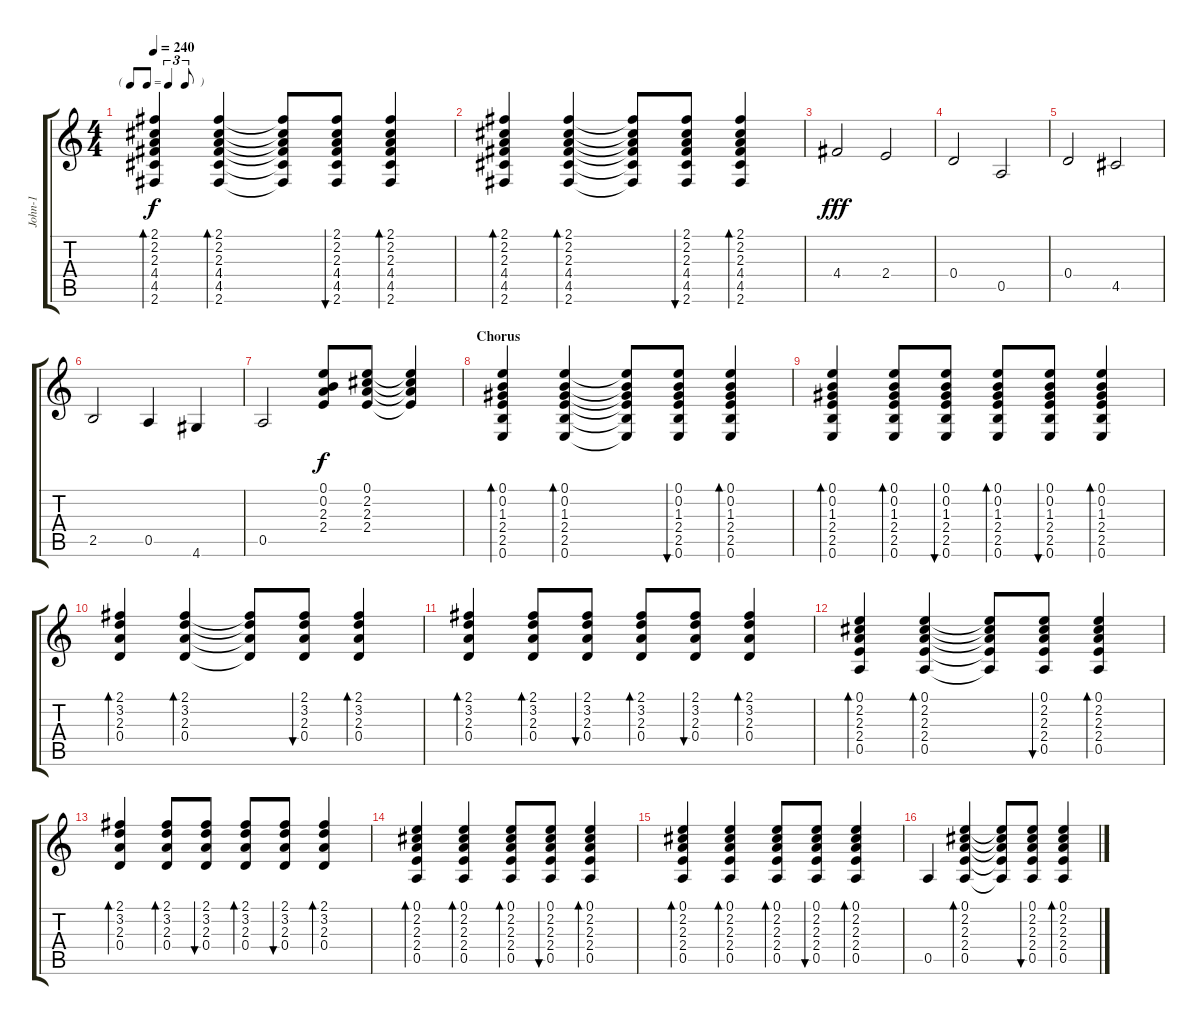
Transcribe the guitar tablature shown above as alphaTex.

\track ("John-1" "John-1") {instrument acousticguitarsteel}
\staff {score tabs}
\tuning (E4 B3 G3 D3 A2 E2) {hide}
\ts (4 4)
\tf triplet8th
\tempo 240
\clef g2
\ks c
(2.1 2.2 2.3 4.4 4.5 2.6).4{bd 60 dy f} (2.1 2.2 2.3 4.4 4.5 2.6).4{bd 60} (2.1{t} 2.2{t} 2.3{t} 4.4{t} 4.5{t} 2.6{t}).8 (2.1 2.2 2.3 4.4 4.5 2.6).8{bu 60} (2.1 2.2 2.3 4.4 4.5 2.6).4{bd 60} |
(2.1 2.2 2.3 4.4 4.5 2.6).4{bd 60} (2.1 2.2 2.3 4.4 4.5 2.6).4{bd 60} (2.1{t} 2.2{t} 2.3{t} 4.4{t} 4.5{t} 2.6{t}).8 (2.1 2.2 2.3 4.4 4.5 2.6).8{bu 60} (2.1 2.2 2.3 4.4 4.5 2.6).4{bd 60} |
4.4.2{dy fff volume 14} 2.4.2 |
0.4.2 0.5.2 |
0.4.2 4.5.2 |
2.5.2 0.5.4 4.6.4 |
0.5.2 (0.1 0.2 2.3 2.4).8{dy f volume 8} (0.1 2.2 2.3 2.4).8 (0.1{t} 2.2{t} 2.3{t} 2.4{t}).4 |
\section ("" "Chorus")
(0.1 0.2 1.3 2.4 2.5 0.6).4{bd 60} (0.1 0.2 1.3 2.4 2.5 0.6).4{bd 60} (0.1{t} 0.2{t} 1.3{t} 2.4{t} 2.5{t} 0.6{t}).8 (0.1 0.2 1.3 2.4 2.5 0.6).8{bu 60} (0.1 0.2 1.3 2.4 2.5 0.6).4{bd 60} |
(0.1 0.2 1.3 2.4 2.5 0.6).4{bd 60} (0.1 0.2 1.3 2.4 2.5 0.6).8{bd 60} (0.1 0.2 1.3 2.4 2.5 0.6).8{bu 60} (0.1 0.2 1.3 2.4 2.5 0.6).8{bd 60} (0.1 0.2 1.3 2.4 2.5 0.6).8{bu 60} (0.1 0.2 1.3 2.4 2.5 0.6).4{bd 60} |
(2.1 3.2 2.3 0.4).4{bd 60} (2.1 3.2 2.3 0.4).4{bd 60} (2.1{t} 3.2{t} 2.3{t} 0.4{t}).8 (2.1 3.2 2.3 0.4).8{bu 60} (2.1 3.2 2.3 0.4).4{bd 60} |
(2.1 3.2 2.3 0.4).4{bd 60} (2.1 3.2 2.3 0.4).8{bd 60} (2.1 3.2 2.3 0.4).8{bu 60} (2.1 3.2 2.3 0.4).8{bd 60} (2.1 3.2 2.3 0.4).8{bu 60} (2.1 3.2 2.3 0.4).4{bd 60} |
(0.1 2.2 2.3 2.4 0.5).4{bd 60} (0.1 2.2 2.3 2.4 0.5).4{bd 60} (0.1{t} 2.2{t} 2.3{t} 2.4{t} 0.5{t}).8 (0.1 2.2 2.3 2.4 0.5).8{bu 60} (0.1 2.2 2.3 2.4 0.5).4{bd 60} |
(2.1 3.2 2.3 0.4).4{bd 60} (2.1 3.2 2.3 0.4).8{bd 60} (2.1 3.2 2.3 0.4).8{bu 60} (2.1 3.2 2.3 0.4).8{bd 60} (2.1 3.2 2.3 0.4).8{bu 60} (2.1 3.2 2.3 0.4).4{bd 60} |
(0.1 2.2 2.3 2.4 0.5).4{bd 60} (0.1 2.2 2.3 2.4 0.5).4{bd 60} (0.1 2.2 2.3 2.4 0.5).8{bd 60} (0.1 2.2 2.3 2.4 0.5).8{bu 60} (0.1 2.2 2.3 2.4 0.5).4{bd 60} |
(0.1 2.2 2.3 2.4 0.5).4{bd 60} (0.1 2.2 2.3 2.4 0.5).4{bd 60} (0.1 2.2 2.3 2.4 0.5).8{bd 60} (0.1 2.2 2.3 2.4 0.5).8{bu 60} (0.1 2.2 2.3 2.4 0.5).4{bd 60} |
0.5.4 (0.1 2.2 2.3 2.4 0.5).4{bd 60 volume 8} (0.1{t} 2.2{t} 2.3{t} 2.4{t} 0.5{t}).8 (0.1 2.2 2.3 2.4 0.5).8{bu 60} (0.1 2.2 2.3 2.4 0.5).4{bd 60}
